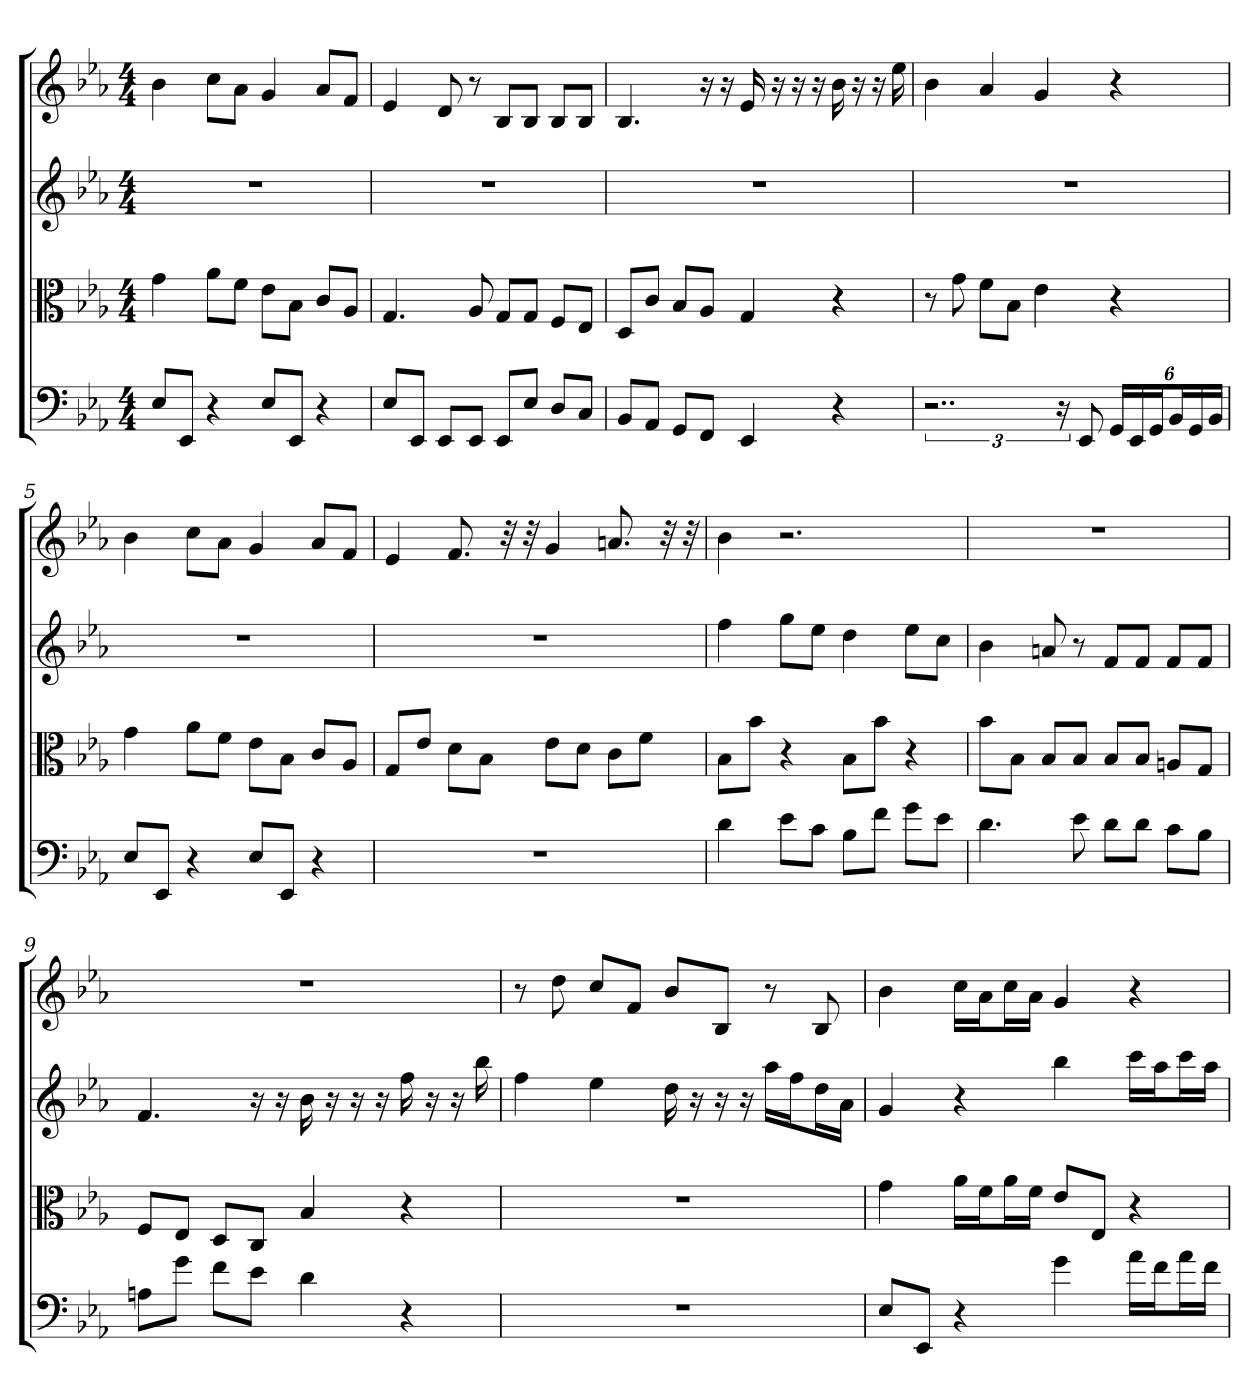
**kern	**kern	**kern	**kern
*part4	*part3	*part2	*part1
*staff4	*staff3	*staff2	*staff1
*clefF4	*clefC3	*clefG2	*clefG2
*k[b-e-a-]	*k[b-e-a-]	*k[b-e-a-]	*k[b-e-a-]
*E-:	*E-:	*E-:	*E-:
*M4/4	*M4/4	*M4/4	*M4/4
=	=	=	=
8E-/L	4g	1r	4b-
8EE-/J	.	.	.
4r	8a-\L	.	8cc\L
.	8f\J	.	8a-\J
8E-/L	8e-\L	.	4g
8EE-/J	8B-\J	.	.
4r	8c/L	.	8a-/L
.	8A-/J	.	8f/J
=2	=2	=2	=2
8E-/L	4.G	1r	4e-
8EE-/J	.	.	.
8EE-/L	.	.	8d
8EE-/J	8A-	.	8r
8EE-/L	8G/L	.	8B-/L
8E-/J	8G/J	.	8B-/J
8D/L	8F/L	.	8B-/L
8C/J	8E-/J	.	8B-/J
=3	=3	=3	=3
8BB-/L	8D/L	1r	4.B-
8AA-/J	8c/J	.	.
8GG/L	8B-/L	.	.
8FF/J	8A-/J	.	16r
.	.	.	16r
4EE-	4G	.	16e-
.	.	.	16r
.	.	.	16r
.	.	.	16r
4r	4r	.	16b-
.	.	.	16r
.	.	.	16r
.	.	.	16ee-
=4	=4	=4	=4
3..r	8r	1r	4b-
.	8g	.	.
.	8f\L	.	4a-
.	8B-\J	.	.
.	4e-	.	4g
24r	.	.	.
8EE-	.	.	.
24GG/LL	4r	.	4r
24EE-/	.	.	.
24GG/J	.	.	.
24BB-/L	.	.	.
24GG/	.	.	.
24BB-/JJ	.	.	.
=5	=5	=5	=5
8E-/L	4g	1r	4b-
8EE-/J	.	.	.
4r	8a-\L	.	8cc\L
.	8f\J	.	8a-\J
8E-/L	8e-\L	.	4g
8EE-/J	8B-\J	.	.
4r	8c/L	.	8a-/L
.	8A-/J	.	8f/J
=6	=6	=6	=6
1r	8G/L	1r	4e-
.	8e-/J	.	.
.	8d\L	.	8.f
.	8B-\J	.	.
.	.	.	32r
.	.	.	32r
.	8e-\L	.	4g
.	8d\J	.	.
.	8c\L	.	8.an
.	8f\J	.	.
.	.	.	32r
.	.	.	32r
=7	=7	=7	=7
4d	8B-\L	4ff	4b-
.	8b-\J	.	.
8e-\L	4r	8gg\L	2.r
8c\J	.	8ee-\J	.
8B-\L	8B-\L	4dd	.
8f\J	8b-\J	.	.
8g\L	4r	8ee-\L	.
8e-\J	.	8cc\J	.
=8	=8	=8	=8
4.d	8b-\L	4b-	1r
.	8B-\J	.	.
.	8B-/L	8an	.
8e-	8B-/J	8r	.
8d\L	8B-/L	8f/L	.
8d\J	8B-/J	8f/J	.
8c\L	8An/L	8f/L	.
8B-\J	8G/J	8f/J	.
=9	=9	=9	=9
8An\L	8F/L	4.f	1r
8g\J	8E-/J	.	.
8f\L	8D/L	.	.
8e-\J	8C/J	16r	.
.	.	16r	.
4d	4B-	16b-	.
.	.	16r	.
.	.	16r	.
.	.	16r	.
4r	4r	16ff	.
.	.	16r	.
.	.	16r	.
.	.	16bb-	.
=10	=10	=10	=10
1r	1r	4ff	8r
.	.	.	8dd
.	.	4ee-	8cc/L
.	.	.	8f/J
.	.	16dd	8b-/L
.	.	16r	.
.	.	16r	8B-/J
.	.	16r	.
.	.	16aa-\LL	8r
.	.	16ff\J	.
.	.	16dd\L	8B-
.	.	16a-\JJ	.
=11	=11	=11	=11
8E-/L	4g	4g	4b-
8EE-/J	.	.	.
4r	16a-\LL	4r	16cc\LL
.	16f\J	.	16a-\J
.	16a-\L	.	16cc\L
.	16f\JJ	.	16a-\JJ
4g	8e-/L	4bb-	4g
.	8E-/J	.	.
16a-\LL	4r	16ccc\LL	4r
16f\J	.	16aa-\J	.
16a-\L	.	16ccc\L	.
16f\JJ	.	16aa-\JJ	.
=	=	=	=
*-	*-	*-	*-
